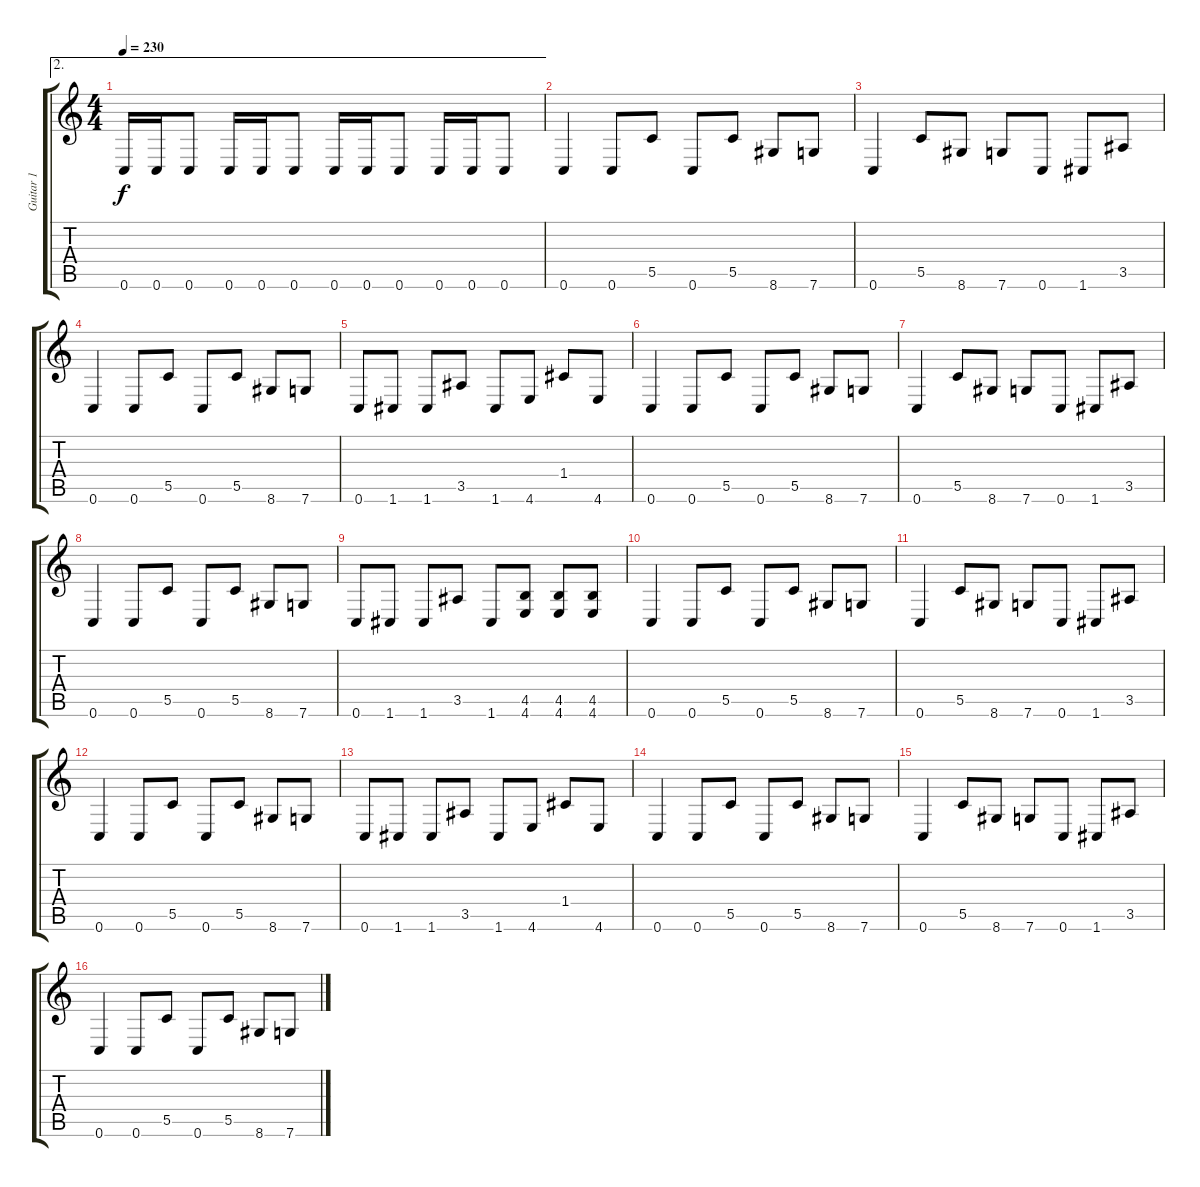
\track ("Guitar 1" "Guitar 1") {instrument distortionguitar}
\staff {score tabs}
\tuning (D4 A3 F3 C3 G2 C2) {hide}
\ae 2
\ts (4 4)
\tempo 230
\clef g2
\ks c
0.6.16{dy f instrument distortionguitar} 0.6.16 0.6.8 0.6.16 0.6.16 0.6.8 0.6.16 0.6.16 0.6.8 0.6.16 0.6.16 0.6.8 |
0.6.4 0.6.8 5.5.8 0.6.8 5.5.8 8.6.8 7.6.8 |
0.6.4 5.5.8 8.6.8 7.6.8 0.6.8 1.6.8 3.5.8 |
0.6.4 0.6.8 5.5.8 0.6.8 5.5.8 8.6.8 7.6.8 |
0.6.8 1.6.8 1.6.8 3.5.8 1.6.8 4.6.8 1.4.8 4.6.8 |
0.6.4 0.6.8 5.5.8 0.6.8 5.5.8 8.6.8 7.6.8 |
0.6.4 5.5.8 8.6.8 7.6.8 0.6.8 1.6.8 3.5.8 |
0.6.4 0.6.8 5.5.8 0.6.8 5.5.8 8.6.8 7.6.8 |
0.6.8 1.6.8 1.6.8 3.5.8 1.6.8 (4.5 4.6).8 (4.5 4.6).8 (4.5 4.6).8 |
0.6.4 0.6.8 5.5.8 0.6.8 5.5.8 8.6.8 7.6.8 |
0.6.4 5.5.8 8.6.8 7.6.8 0.6.8 1.6.8 3.5.8 |
0.6.4 0.6.8 5.5.8 0.6.8 5.5.8 8.6.8 7.6.8 |
0.6.8 1.6.8 1.6.8 3.5.8 1.6.8 4.6.8 1.4.8 4.6.8 |
0.6.4 0.6.8 5.5.8 0.6.8 5.5.8 8.6.8 7.6.8 |
0.6.4 5.5.8 8.6.8 7.6.8 0.6.8 1.6.8 3.5.8 |
0.6.4 0.6.8 5.5.8 0.6.8 5.5.8 8.6.8 7.6.8
